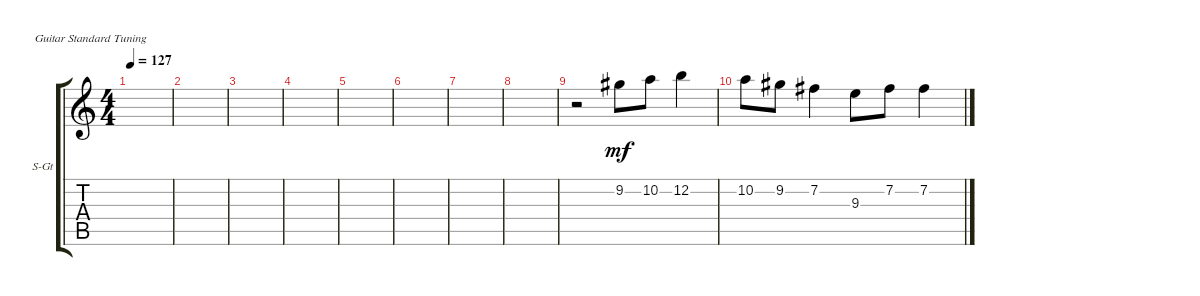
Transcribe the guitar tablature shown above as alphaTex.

\defaultSystemsLayout 4
\bracketExtendMode groupsimilarinstruments
\firstSystemTrackNameOrientation horizontal
\otherSystemsTrackNameOrientation horizontal
\track ("Solo Steel Guitar" "S-Gt") {instrument acousticguitarsteel}
\staff {score tabs}
\tuning (E4 B3 G3 D3 A2 E2)
\ts (4 4)
\tempo 127
\clef g2
\scale
0.333333
\ks c
|
\scale
0.333333 |
\scale
0.333333 |
\scale
0.333333 |
\scale
0.333333 |
\scale
0.333333 |
\scale
0.333333 |
\scale
0.333333 |
\scale
0.333333 r.2 9.2.8{dy mf} 10.2.8 12.2.4 |
\scale
0.333333 10.2.8 9.2.8 7.2.4 9.3.8 7.2.8 7.2.4 |
\scale
0.333333
